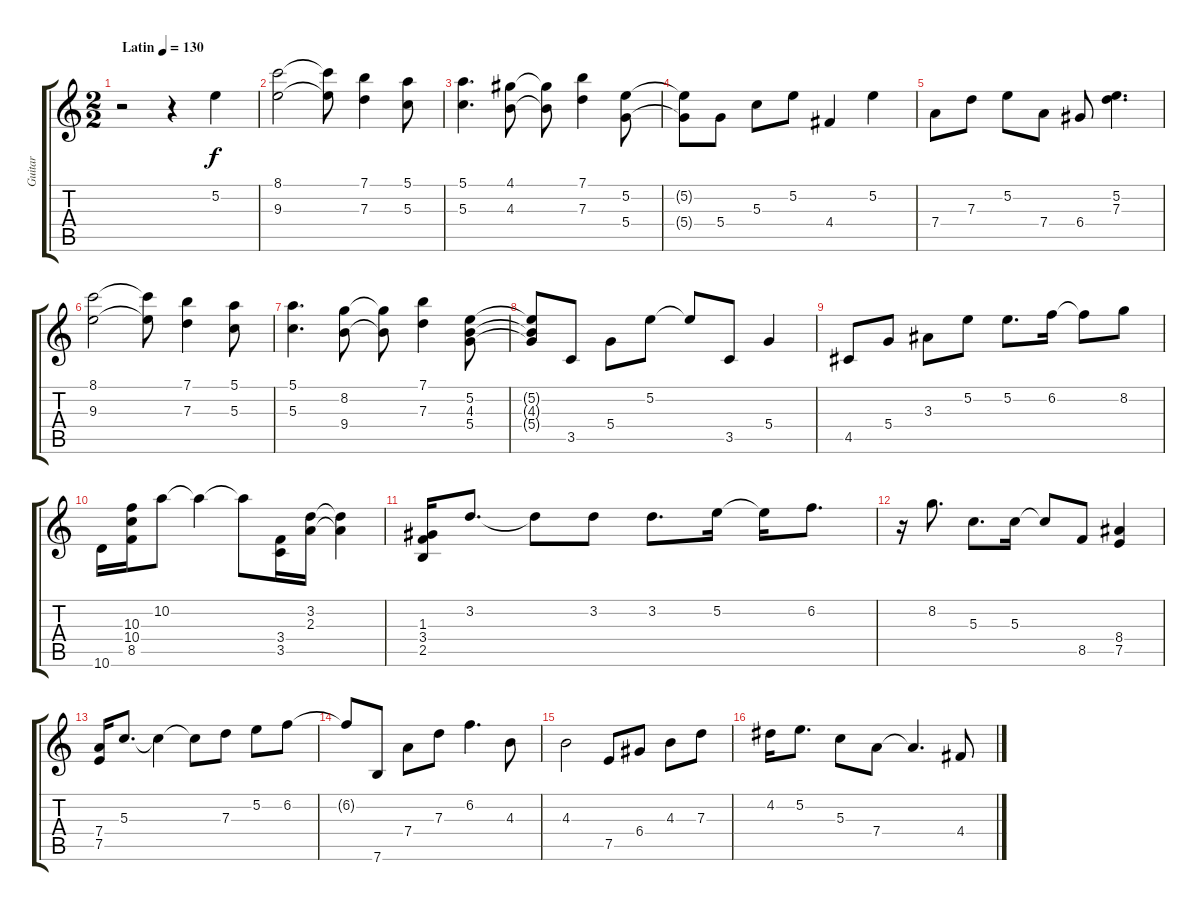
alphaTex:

\track ("Guitar" "Guitar") {instrument acousticguitarsteel}
\staff {score tabs}
\tuning (E4 B3 G3 D3 A2 E2) {hide}
\ts (2 2)
\tempo (130 "Latin")
\clef g2
\ks c
r.2{dy f instrument acousticguitarsteel} r.4 5.2.4 |
(8.1 9.3).2 (8.1{t} 9.3{t}).8 (7.1 7.3).4 (5.1 5.3).8 |
(5.1 5.3).4{d} (4.1 4.3).8 (4.1{t} 4.3{t}).8 (7.1 7.3).4 (5.2 5.4).8 |
(5.2{t} 5.4{t}).8 5.4.8 5.3.8 5.2.8 4.4.4 5.2.4 |
7.4.8 7.3.8 5.2.8 7.4.8 6.4.8 (5.2 7.3).4{d} |
(8.1 9.3).2 (8.1{t} 9.3{t}).8 (7.1 7.3).4 (5.1 5.3).8 |
(5.1 5.3).4{d} (8.2 9.4).8 (8.2{t} 9.4{t}).8 (7.1 7.3).4 (5.2 4.3 5.4).8 |
(5.2{t} 4.3{t} 5.4{t}).8 3.5.8 5.4.8 5.2.8 5.2{t}.8 3.5.8 5.4.4 |
4.5.8 5.4.8 3.3.8 5.2.8 5.2.8{d} 6.2.16 6.2{t}.8 8.2.8 |
10.6.16 (10.3 10.4 8.5).16 10.2.8 10.2{t}.4 10.2{t}.8 (3.4 3.5).16 (3.2 2.3).16 (3.2{t} 2.3{t}).4 |
(1.3 3.4 2.5).16 3.2.8{d} 3.2{t}.8 3.2.8 3.2.8{d} 5.2.16 5.2{t}.16 6.2.8{d} |
r.16 8.2.8{d} 5.3.8{d} 5.3.16 5.3{t}.8 8.5.8 (8.4 7.5).4 |
(7.4 7.5).16 5.3.8{d} 5.3{t}.4 5.3{t}.8 7.3.8 5.2.8 6.2.8 |
6.2{t}.8 7.6.8 7.4.8 7.3.8 6.2.4{d} 4.3.8 |
4.3.2 7.5.8 6.4.8 4.3.8 7.3.8 |
4.2.16 5.2.8{d} 5.3.8 7.4.8 7.4{t}.4{d} 4.4.8
